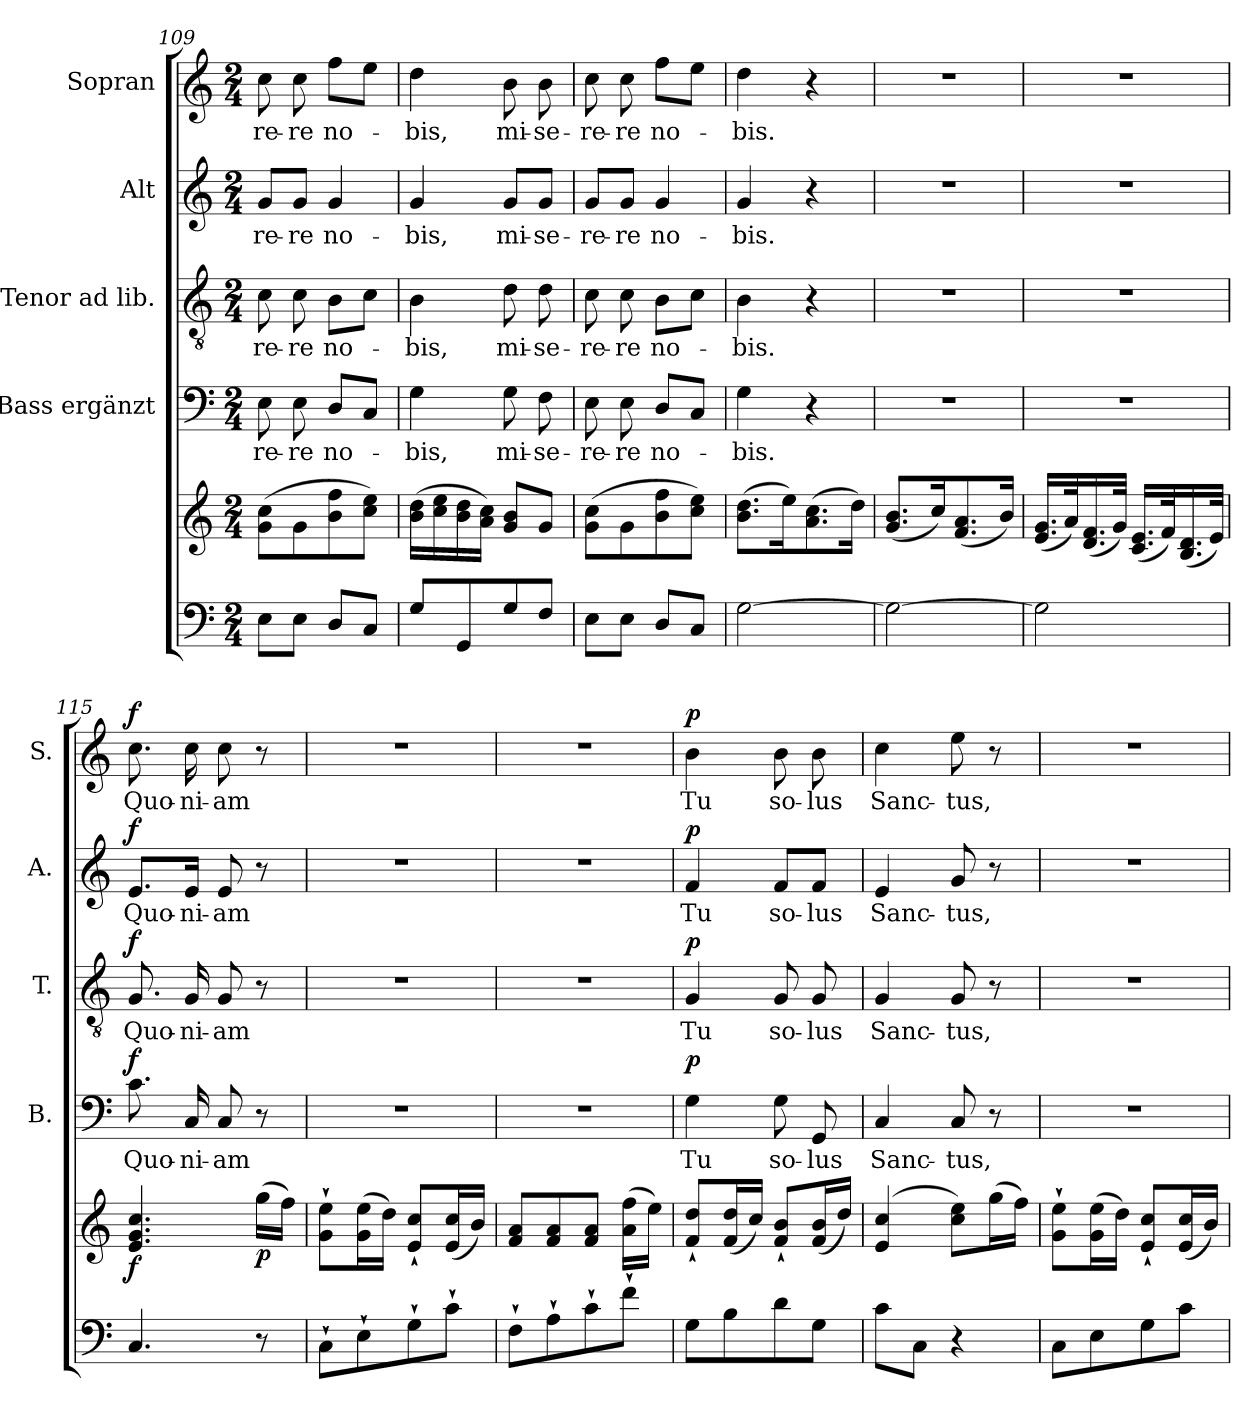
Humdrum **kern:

**kern	**kern	**dynam	**kern	**text	**dynam	**kern	**text	**dynam	**kern	**text	**dynam	**kern	**text	**dynam
*part5	*part5	*part5	*part4	*part4	*part4	*part3	*part3	*part3	*part2	*part2	*part2	*part1	*part1	*part1
*staff6	*staff5	*staff5/6	*staff4	*staff4	*staff4	*staff3	*staff3	*staff3	*staff2	*staff2	*staff2	*staff1	*staff1	*staff1
*	*	*	*I"Bass ergänzt	*	*	*I"Tenor ad lib.	*	*	*I"Alt	*	*	*I"Sopran	*	*
*	*	*	*I'B.	*	*	*I'T.	*	*	*I'A.	*	*	*I'S.	*	*
*clefF4	*clefG2	*	*clefF4	*	*	*clefGv2	*	*	*clefG2	*	*	*clefG2	*	*
*k[]	*k[]	*	*k[]	*	*	*k[]	*	*	*k[]	*	*	*k[]	*	*
*C:	*C:	*	*C:	*	*	*C:	*	*	*C:	*	*	*C:	*	*
*M2/4	*M2/4	*	*M2/4	*	*	*M2/4	*	*	*M2/4	*	*	*M2/4	*	*
=109	=109	=109	=109	=109	=109	=109	=109	=109	=109	=109	=109	=109	=109	=109
!	!	!	!	!LO:LY:b	!	!	!LO:LY:b	!	!	!LO:LY:b	!	!	!LO:LY:b	!
8E\L	(>8g\ 8cc\L	.	8E\	-re-	.	8c\	-re-	.	8g/L	-re-	.	8cc\	-re-	.
!	!	!	!	!LO:LY:b	!	!	!LO:LY:b	!	!	!LO:LY:b	!	!	!LO:LY:b	!
8E\J	8g\	.	8E\	-re	.	8c\	-re	.	8g/J	-re	.	8cc\	-re	.
!	!	!	!	!LO:LY:b	!	!	!LO:LY:b	!	!	!LO:LY:b	!	!	!LO:LY:b	!
8D/L	8b\ 8ff\	.	8D/L	no-	.	8B\L	no-	.	4g/	no-	.	8ff\L	no-	.
8C/J	8cc\ 8ee\J)	.	8C/J	.	.	8c\J	.	.	.	.	.	8ee\J	.	.
=110	=110	=110	=110	=110	=110	=110	=110	=110	=110	=110	=110	=110	=110	=110
!	!	!	!	!LO:LY:b	!	!	!LO:LY:b	!	!	!LO:LY:b	!	!	!LO:LY:b	!
8G/L	(>16b\ 16dd\LL	.	4G\	-bis,	.	4B\	-bis,	.	4g/	-bis,	.	4dd\	-bis,	.
.	16cc\ 16ee\	.	.	.	.	.	.	.	.	.	.	.	.	.
8GG/	16b\ 16dd\	.	.	.	.	.	.	.	.	.	.	.	.	.
.	16a\ 16cc\JJ)	.	.	.	.	.	.	.	.	.	.	.	.	.
!	!	!	!	!LO:LY:b	!	!	!LO:LY:b	!	!	!LO:LY:b	!	!	!LO:LY:b	!
8G/	8g/ 8b/L	.	8G\	mi-	.	8d\	mi-	.	8g/L	mi-	.	8b\	mi-	.
!	!	!	!	!LO:LY:b	!	!	!LO:LY:b	!	!	!LO:LY:b	!	!	!LO:LY:b	!
8F/J	8g/J	.	8F\	-se-	.	8d\	-se-	.	8g/J	-se-	.	8b\	-se-	.
=111	=111	=111	=111	=111	=111	=111	=111	=111	=111	=111	=111	=111	=111	=111
!	!	!	!	!LO:LY:b	!	!	!LO:LY:b	!	!	!LO:LY:b	!	!	!LO:LY:b	!
8E\L	(>8g\ 8cc\L	.	8E\	-re-	.	8c\	-re-	.	8g/L	-re-	.	8cc\	-re-	.
!	!	!	!	!LO:LY:b	!	!	!LO:LY:b	!	!	!LO:LY:b	!	!	!LO:LY:b	!
8E\J	8g\	.	8E\	-re	.	8c\	-re	.	8g/J	-re	.	8cc\	-re	.
!	!	!	!	!LO:LY:b	!	!	!LO:LY:b	!	!	!LO:LY:b	!	!	!LO:LY:b	!
8D/L	8b\ 8ff\	.	8D/L	no-	.	8B\L	no-	.	4g/	no-	.	8ff\L	no-	.
8C/J	8cc\ 8ee\J)	.	8C/J	.	.	8c\J	.	.	.	.	.	8ee\J	.	.
=112	=112	=112	=112	=112	=112	=112	=112	=112	=112	=112	=112	=112	=112	=112
!	!	!	!	!LO:LY:b	!	!	!LO:LY:b	!	!	!LO:LY:b	!	!	!LO:LY:b	!
[2G\	(>8.b\ 8.dd\L	.	4G\	-bis.	.	4B\	-bis.	.	4g/	-bis.	.	4dd\	-bis.	.
.	16ee\k)	.	.	.	.	.	.	.	.	.	.	.	.	.
.	(>8.a\ 8.cc\	.	4r	.	.	4r	.	.	4r	.	.	4r	.	.
.	16dd\Jk)	.	.	.	.	.	.	.	.	.	.	.	.	.
!!LO:LB:g=z
=113	=113	=113	=113	=113	=113	=113	=113	=113	=113	=113	=113	=113	=113	=113
2G\_	(<8.g/ 8.b/L	.	2r	.	.	2r	.	.	2r	.	.	2r	.	.
.	16cc/k)	.	.	.	.	.	.	.	.	.	.	.	.	.
.	(<8.f/ 8.a/	.	.	.	.	.	.	.	.	.	.	.	.	.
.	16b/Jk)	.	.	.	.	.	.	.	.	.	.	.	.	.
=114	=114	=114	=114	=114	=114	=114	=114	=114	=114	=114	=114	=114	=114	=114
2G\]	(<16.e/ 16.g/LL	.	2r	.	.	2r	.	.	2r	.	.	2r	.	.
.	32a/k)	.	.	.	.	.	.	.	.	.	.	.	.	.
.	(<16.d/ 16.f/	.	.	.	.	.	.	.	.	.	.	.	.	.
.	32g/JJk)	.	.	.	.	.	.	.	.	.	.	.	.	.
.	(<16.c/ 16.e/LL	.	.	.	.	.	.	.	.	.	.	.	.	.
.	32f/k)	.	.	.	.	.	.	.	.	.	.	.	.	.
.	(<16.B/ 16.d/	.	.	.	.	.	.	.	.	.	.	.	.	.
.	32e/JJk)	.	.	.	.	.	.	.	.	.	.	.	.	.
=115	=115	=115	=115	=115	=115	=115	=115	=115	=115	=115	=115	=115	=115	=115
!	!	!LO:DY:b	!	!LO:LY:b	!LO:DY:a	!	!LO:LY:b	!LO:DY:a	!	!LO:LY:b	!LO:DY:a	!	!LO:LY:b	!LO:DY:a
4.C/	4.e/ 4.g/ 4.cc/	f	8.c\	Quo-	f	8.G/	Quo-	f	8.e/L	Quo-	f	8.cc\	Quo-	f
!	!	!	!	!LO:LY:b	!	!	!LO:LY:b	!	!	!LO:LY:b	!	!	!LO:LY:b	!
.	.	.	16C/	-ni-	.	16G/	-ni-	.	16e/Jk	-ni-	.	16cc\	-ni-	.
!	!	!	!	!LO:LY:b	!	!	!LO:LY:b	!	!	!LO:LY:b	!	!	!LO:LY:b	!
.	.	.	8C/	-am	.	8G/	-am	.	8e/	-am	.	8cc\	-am	.
!	!	!LO:DY:b	!	!	!	!	!	!	!	!	!	!	!	!
8r	(>16gg\LL	p	8r	.	.	8r	.	.	8r	.	.	8r	.	.
.	16ff\JJ)	.	.	.	.	.	.	.	.	.	.	.	.	.
=116	=116	=116	=116	=116	=116	=116	=116	=116	=116	=116	=116	=116	=116	=116
8C`>\L	8g\`> 8ee\`>L	.	2r	.	.	2r	.	.	2r	.	.	2r	.	.
8E`>\	(>16g\ 16ee\L	.	.	.	.	.	.	.	.	.	.	.	.	.
.	16dd\JJ)	.	.	.	.	.	.	.	.	.	.	.	.	.
8G`>\	8e/`< 8cc/`<L	.	.	.	.	.	.	.	.	.	.	.	.	.
8c`>\J	(<16e/ 16cc/L	.	.	.	.	.	.	.	.	.	.	.	.	.
.	16b/JJ)	.	.	.	.	.	.	.	.	.	.	.	.	.
=117	=117	=117	=117	=117	=117	=117	=117	=117	=117	=117	=117	=117	=117	=117
8F`>\L	8f/ 8a/L	.	2r	.	.	2r	.	.	2r	.	.	2r	.	.
8A`>\	8f/ 8a/	.	.	.	.	.	.	.	.	.	.	.	.	.
8c`>\	8f/ 8a/J	.	.	.	.	.	.	.	.	.	.	.	.	.
8f`>\J	(>16a\ 16ff\LL	.	.	.	.	.	.	.	.	.	.	.	.	.
.	16ee\JJ)	.	.	.	.	.	.	.	.	.	.	.	.	.
=118	=118	=118	=118	=118	=118	=118	=118	=118	=118	=118	=118	=118	=118	=118
!	!	!	!	!LO:LY:b	!LO:DY:a	!	!LO:LY:b	!LO:DY:a	!	!LO:LY:b	!LO:DY:a	!	!LO:LY:b	!LO:DY:a
8G\L	8f/`< 8dd/`<L	.	4G\	Tu	p	4G/	Tu	p	4f/	Tu	p	4b\	Tu	p
8B\	(<16f/ 16dd/L	.	.	.	.	.	.	.	.	.	.	.	.	.
.	16cc/JJ)	.	.	.	.	.	.	.	.	.	.	.	.	.
!	!	!	!	!LO:LY:b	!	!	!LO:LY:b	!	!	!LO:LY:b	!	!	!LO:LY:b	!
8d\	8f/`< 8b/`<L	.	8G\	so-	.	8G/	so-	.	8f/L	so-	.	8b\	so-	.
!	!	!	!	!LO:LY:b	!	!	!LO:LY:b	!	!	!LO:LY:b	!	!	!LO:LY:b	!
8G\J	(<16f/ 16b/L	.	8GG/	-lus	.	8G/	-lus	.	8f/J	-lus	.	8b\	-lus	.
.	16dd/JJ)	.	.	.	.	.	.	.	.	.	.	.	.	.
!!LO:PB:g=z
=119	=119	=119	=119	=119	=119	=119	=119	=119	=119	=119	=119	=119	=119	=119
!	!	!	!	!LO:LY:b	!	!	!LO:LY:b	!	!	!LO:LY:b	!	!	!LO:LY:b	!
8c\L	(4e/ 4cc/	.	4C/	Sanc-	.	4G/	Sanc-	.	4e/	Sanc-	.	4cc\	Sanc-	.
8C\J	.	.	.	.	.	.	.	.	.	.	.	.	.	.
!	!	!	!	!LO:LY:b	!	!	!LO:LY:b	!	!	!LO:LY:b	!	!	!LO:LY:b	!
4r	8cc\ 8ee\L)	.	8C/	-tus,	.	8G/	-tus,	.	8g/	-tus,	.	8ee\	-tus,	.
.	(>16gg\L	.	8r	.	.	8r	.	.	8r	.	.	8r	.	.
.	16ff\JJ)	.	.	.	.	.	.	.	.	.	.	.	.	.
=120	=120	=120	=120	=120	=120	=120	=120	=120	=120	=120	=120	=120	=120	=120
8C\L	8g\`> 8ee\`>L	.	2r	.	.	2r	.	.	2r	.	.	2r	.	.
8E\	(>16g\ 16ee\L	.	.	.	.	.	.	.	.	.	.	.	.	.
.	16dd\JJ)	.	.	.	.	.	.	.	.	.	.	.	.	.
8G\	8e/`< 8cc/`<L	.	.	.	.	.	.	.	.	.	.	.	.	.
8c\J	(<16e/ 16cc/L	.	.	.	.	.	.	.	.	.	.	.	.	.
.	16b/JJ)	.	.	.	.	.	.	.	.	.	.	.	.	.
=	=	=	=	=	=	=	=	=	=	=	=	=	=	=
*-	*-	*-	*-	*-	*-	*-	*-	*-	*-	*-	*-	*-	*-	*-
